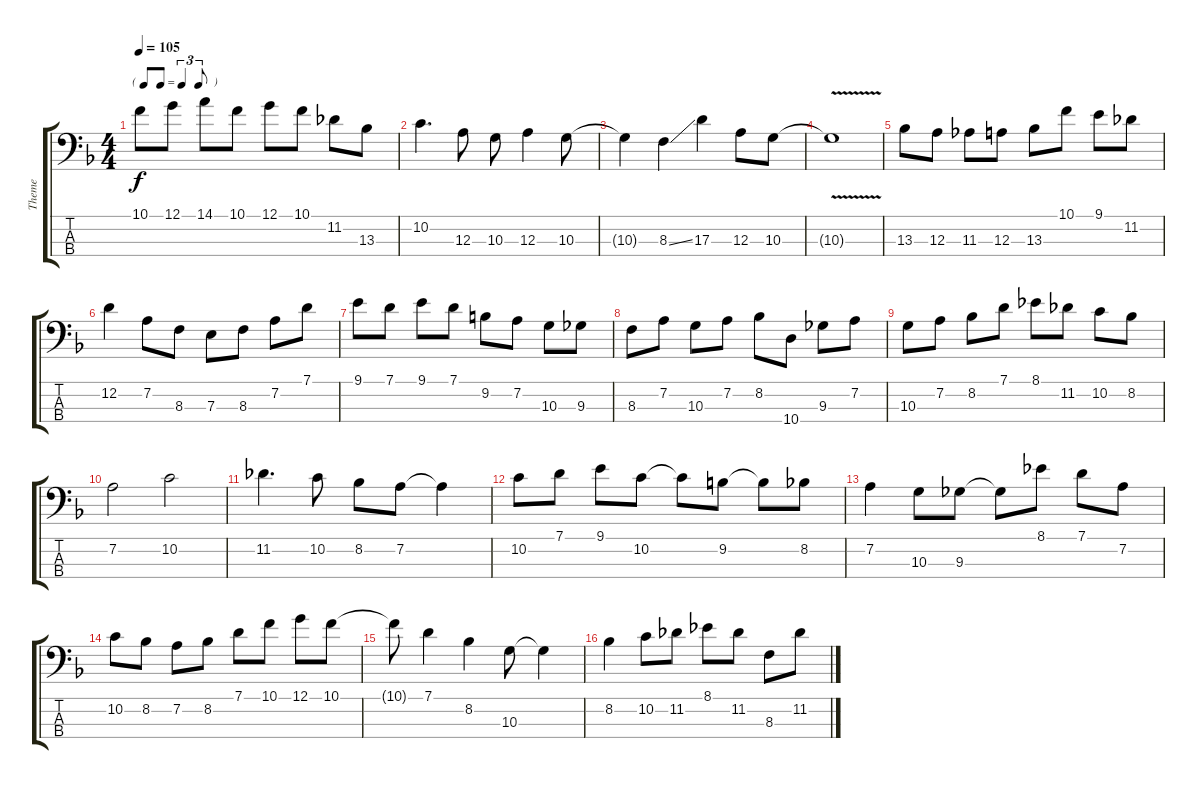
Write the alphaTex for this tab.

\track ("Theme" "Theme") {instrument electricbassfinger}
\staff {score tabs}
\tuning (G2 D2 A1 E1) {hide}
\ts (4 4)
\tf triplet8th
\tempo 105
\clef f4
\ks dminor
10.1.8{dy f} 12.1.8 14.1.8 10.1.8 12.1.8 10.1.8 11.2.8 13.3.8 |
10.2.4{d} 12.3.8 10.3.8 12.3.4 10.3.8 |
10.3{t}.4 8.3{ss}.4 17.3.4 12.3.8 10.3.8 |
10.3{v t}.1 |
13.3.8 12.3.8 11.3.8 12.3.8 13.3.8 10.1.8 9.1.8 11.2.8 |
12.2.4 7.2.8 8.3.8 7.3.8 8.3.8 7.2.8 7.1.8 |
9.1.8 7.1.8 9.1.8 7.1.8 9.2.8 7.2.8 10.3.8 9.3.8 |
8.3.8 7.2.8 10.3.8 7.2.8 8.2.8 10.4.8 9.3.8 7.2.8 |
10.3.8 7.2.8 8.2.8 7.1.8 8.1.8 11.2.8 10.2.8 8.2.8 |
7.2.2 10.2.2 |
11.2.4{d} 10.2.8 8.2.8 7.2.8 7.2{t}.4 |
10.2.8 7.1.8 9.1.8 10.2.8 10.2{t}.8 9.2.8 9.2{t}.8 8.2.8 |
7.2.4 10.3.8 9.3.8 9.3{t}.8 8.1.8 7.1.8 7.2.8 |
10.2.8 8.2.8 7.2.8 8.2.8 7.1.8 10.1.8 12.1.8 10.1.8 |
10.1{t}.8 7.1.4 8.2.4 10.3.8 10.3{t}.4 |
8.2.4 10.2.8 11.2.8 8.1.8 11.2.8 8.3.8 11.2.8
